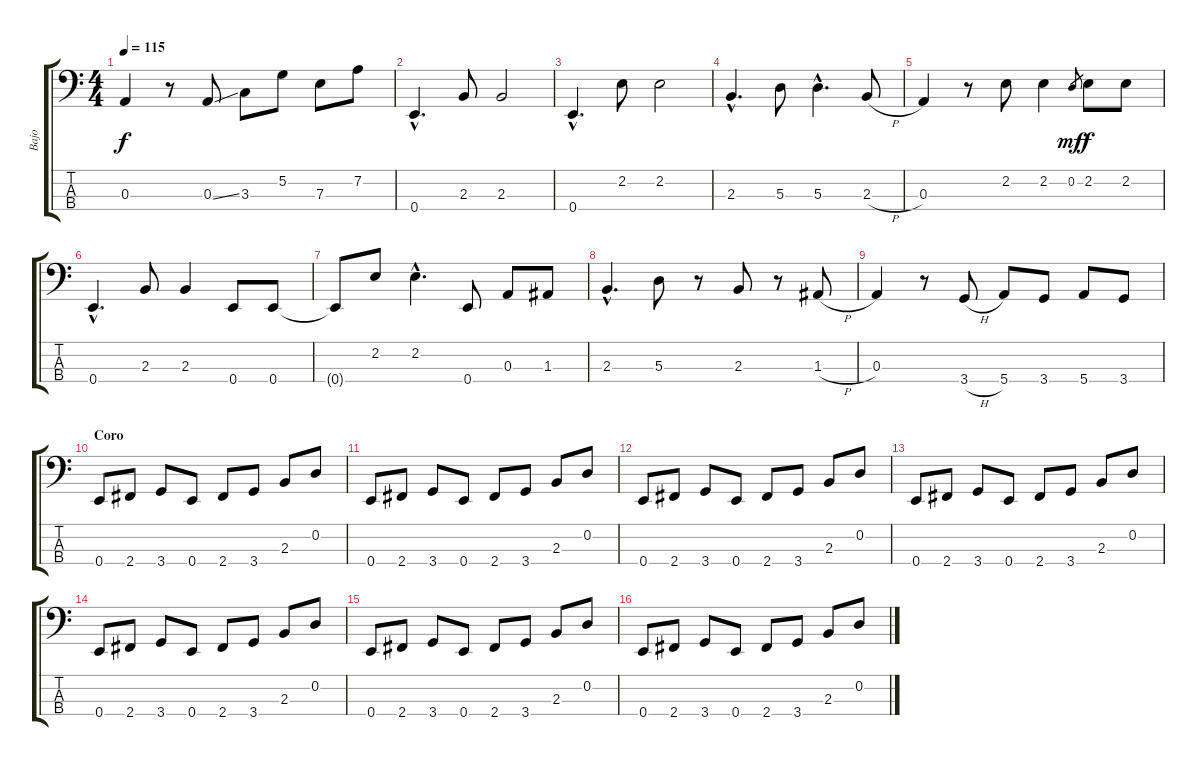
\track ("Bajo" "Bajo") {instrument electricbassfinger}
\staff {score tabs}
\tuning (G2 D2 A1 E1) {hide}
\ts (4 4)
\tempo 115
\clef f4
\ks c
0.3.4{dy f} r.8 0.3{ss}.8 3.3.8 5.2.8 7.3.8 7.2.8 |
0.4{hac}.4{d} 2.3.8 2.3.2 |
0.4{hac}.4{d} 2.2.8 2.2.2 |
2.3{hac}.4{d} 5.3.8 5.3{hac}.4{d} 2.3{h}.8 |
0.3.4 r.8 2.2.8 2.2.4 0.2.8{gr dy mf} 2.2.8{dy f} 2.2.8 |
0.4{hac}.4{d} 2.3.8 2.3.4 0.4.8 0.4.8 |
0.4{t}.8 2.2.8 2.2{hac}.4{d} 0.4.8 0.3.8 1.3.8 |
2.3{hac}.4{d} 5.3.8 r.8 2.3.8 r.8 1.3{h}.8 |
0.3.4 r.8 3.4{h}.8 5.4.8 3.4.8 5.4.8 3.4.8 |
\section ("" "Coro")
0.4.8 2.4.8 3.4.8 0.4.8 2.4.8 3.4.8 2.3.8 0.2.8 |
0.4.8 2.4.8 3.4.8 0.4.8 2.4.8 3.4.8 2.3.8 0.2.8 |
0.4.8 2.4.8 3.4.8 0.4.8 2.4.8 3.4.8 2.3.8 0.2.8 |
0.4.8 2.4.8 3.4.8 0.4.8 2.4.8 3.4.8 2.3.8 0.2.8 |
0.4.8 2.4.8 3.4.8 0.4.8 2.4.8 3.4.8 2.3.8 0.2.8 |
0.4.8 2.4.8 3.4.8 0.4.8 2.4.8 3.4.8 2.3.8 0.2.8 |
0.4.8 2.4.8 3.4.8 0.4.8 2.4.8 3.4.8 2.3.8 0.2.8
